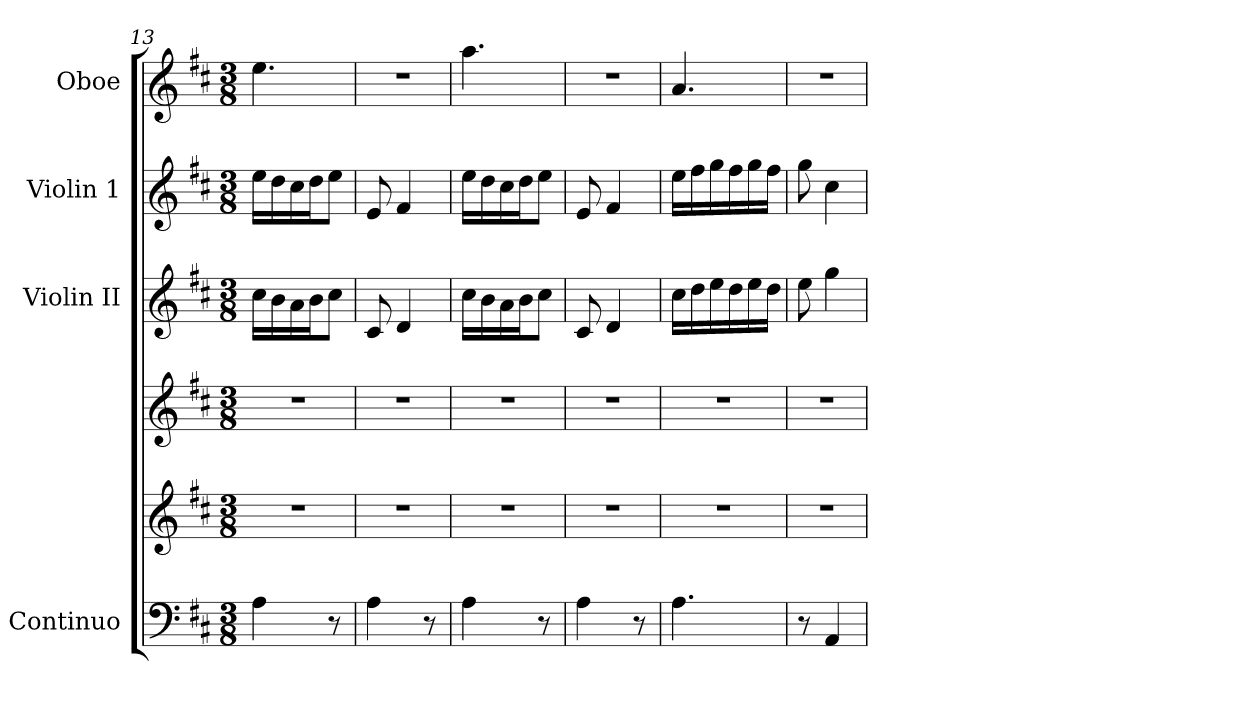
**kern	**kern	**kern	**kern	**kern	**kern
*part5	*part5	*part4	*part3	*part2	*part1
*staff6	*staff5	*staff4	*staff3	*staff2	*staff1
*I"Continuo	*	*I""Contr- alto"	*I"Violin II	*I"Violin 1	*I"Oboe
*I'Cont.	*	*I'A.	*I'Vln. II	*I'Vln. 1	*I'Ob.
*clefF4	*clefG2	*clefG2	*clefG2	*clefG2	*clefG2
*k[f#c#]	*k[f#c#]	*k[f#c#]	*k[f#c#]	*k[f#c#]	*k[f#c#]
*D:	*D:	*D:	*D:	*D:	*D:
*M3/8	*M3/8	*M3/8	*M3/8	*M3/8	*M3/8
=13	=13	=13	=13	=13	=13
!	!LO:N:vis=1	!LO:N:vis=1	!	!	!
4Ai\	4.r	4.r	16cc#i\LL	16eei\LL	4.eei\
.	.	.	16bi\	16ddi\	.
.	.	.	16ai\	16cc#i\	.
.	.	.	16bi\J	16ddi\J	.
8r	.	.	8cc#i\J	8eei\J	.
=14	=14	=14	=14	=14	=14
!	!LO:N:vis=1	!LO:N:vis=1	!	!	!LO:N:vis=1
4Ai\	4.r	4.r	8c#i/	8ei/	4.r
.	.	.	4di/	4f#i/	.
8r	.	.	.	.	.
=15	=15	=15	=15	=15	=15
!	!LO:N:vis=1	!LO:N:vis=1	!	!	!
4Ai\	4.r	4.r	16cc#i\LL	16eei\LL	4.aai\
.	.	.	16bi\	16ddi\	.
.	.	.	16ai\	16cc#i\	.
.	.	.	16bi\J	16ddi\J	.
8r	.	.	8cc#i\J	8eei\J	.
=16	=16	=16	=16	=16	=16
!	!LO:N:vis=1	!LO:N:vis=1	!	!	!LO:N:vis=1
4Ai\	4.r	4.r	8c#i/	8ei/	4.r
.	.	.	4di/	4f#i/	.
8r	.	.	.	.	.
!!LO:LB:g=z
=17	=17	=17	=17	=17	=17
!	!LO:N:vis=1	!LO:N:vis=1	!	!	!
4.Ai\	4.r	4.r	16cc#i\LL	16eei\LL	4.ai/
.	.	.	16ddi\	16ff#i\	.
.	.	.	16eei\	16ggi\	.
.	.	.	16ddi\	16ff#i\	.
.	.	.	16eei\	16ggi\	.
.	.	.	16ddi\JJ	16ff#i\JJ	.
=18	=18	=18	=18	=18	=18
!	!LO:N:vis=1	!LO:N:vis=1	!	!	!LO:N:vis=1
8r	4.r	4.r	8eei\	8ggi\	4.r
4AAi/	.	.	4ggi\	4cc#i\	.
=	=	=	=	=	=
*-	*-	*-	*-	*-	*-
